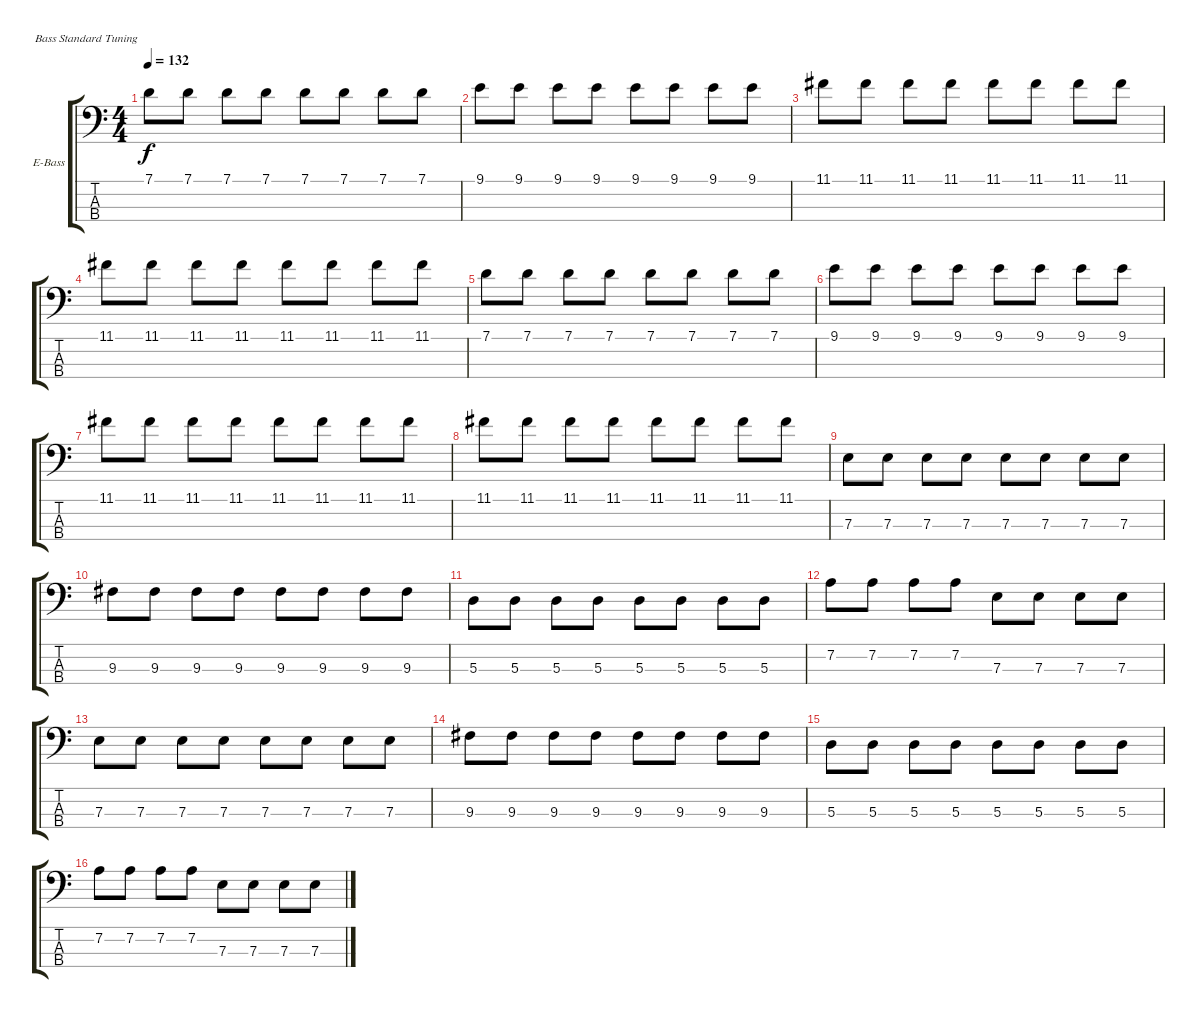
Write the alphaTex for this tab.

\defaultSystemsLayout 4
\bracketExtendMode groupsimilarinstruments
\firstSystemTrackNameOrientation horizontal
\otherSystemsTrackNameOrientation horizontal
\track ("Nikolai Fraiture" "E-Bass") {instrument electricbassfinger}
\staff {score tabs}
\tuning (G2 D2 A1 E1)
\ts (4 4)
\tempo 132
\clef f4
\scale
0.333333
\ks c
7.1.8{dy f} 7.1.8 7.1.8 7.1.8 7.1.8 7.1.8 7.1.8 7.1.8 |
\scale
0.333333 9.1.8 9.1.8 9.1.8 9.1.8 9.1.8 9.1.8 9.1.8 9.1.8 |
\scale
0.333333 11.1.8 11.1.8 11.1.8 11.1.8 11.1.8 11.1.8 11.1.8 11.1.8 |
\scale
0.333333 11.1.8 11.1.8 11.1.8 11.1.8 11.1.8 11.1.8 11.1.8 11.1.8 |
\scale
0.333333 7.1.8 7.1.8 7.1.8 7.1.8 7.1.8 7.1.8 7.1.8 7.1.8 |
\scale
0.333333 9.1.8 9.1.8 9.1.8 9.1.8 9.1.8 9.1.8 9.1.8 9.1.8 |
\scale
0.333333 11.1.8 11.1.8 11.1.8 11.1.8 11.1.8 11.1.8 11.1.8 11.1.8 |
\scale
0.333333 11.1.8 11.1.8 11.1.8 11.1.8 11.1.8 11.1.8 11.1.8 11.1.8 |
\scale
0.333333 7.3.8 7.3.8 7.3.8 7.3.8 7.3.8 7.3.8 7.3.8 7.3.8 |
\scale
0.333333 9.3.8 9.3.8 9.3.8 9.3.8 9.3.8 9.3.8 9.3.8 9.3.8 |
\scale
0.333333 5.3.8 5.3.8 5.3.8 5.3.8 5.3.8 5.3.8 5.3.8 5.3.8 |
\scale
0.333333 7.2.8 7.2.8 7.2.8 7.2.8 7.3.8 7.3.8 7.3.8 7.3.8 |
\scale
0.333333 7.3.8 7.3.8 7.3.8 7.3.8 7.3.8 7.3.8 7.3.8 7.3.8 |
\scale
0.333333 9.3.8 9.3.8 9.3.8 9.3.8 9.3.8 9.3.8 9.3.8 9.3.8 |
\scale
0.333333 5.3.8 5.3.8 5.3.8 5.3.8 5.3.8 5.3.8 5.3.8 5.3.8 |
\scale
0.333333 7.2.8 7.2.8 7.2.8 7.2.8 7.3.8 7.3.8 7.3.8 7.3.8
